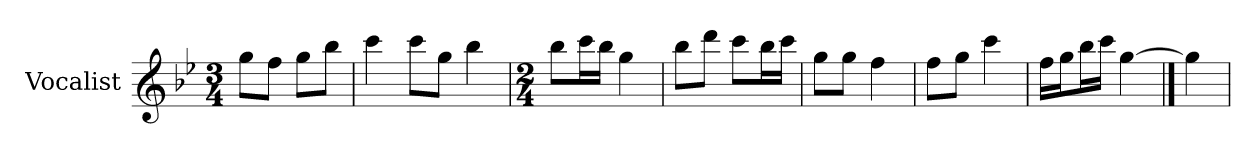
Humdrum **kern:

**kern
*part1
*staff1
*I"Vocalist
*k[b-e-]
*B-:
*M3/4
=
8ggL
8ffJ
8ggL
8bb-J
=1
4ccc
8cccL
8ggJ
4bb-
=2
*M2/4
8bb-L
16cccL
16bb-JJ
4gg
=3
8bb-L
8dddJ
8cccL
16bb-L
16cccJJ
=4
8ggL
8ggJ
4ff
=5
8ffL
8ggJ
4ccc
=6
16ffLL
16ggJ
16bb-L
16cccJJ
[4gg
==7
4gg]
=
*-
